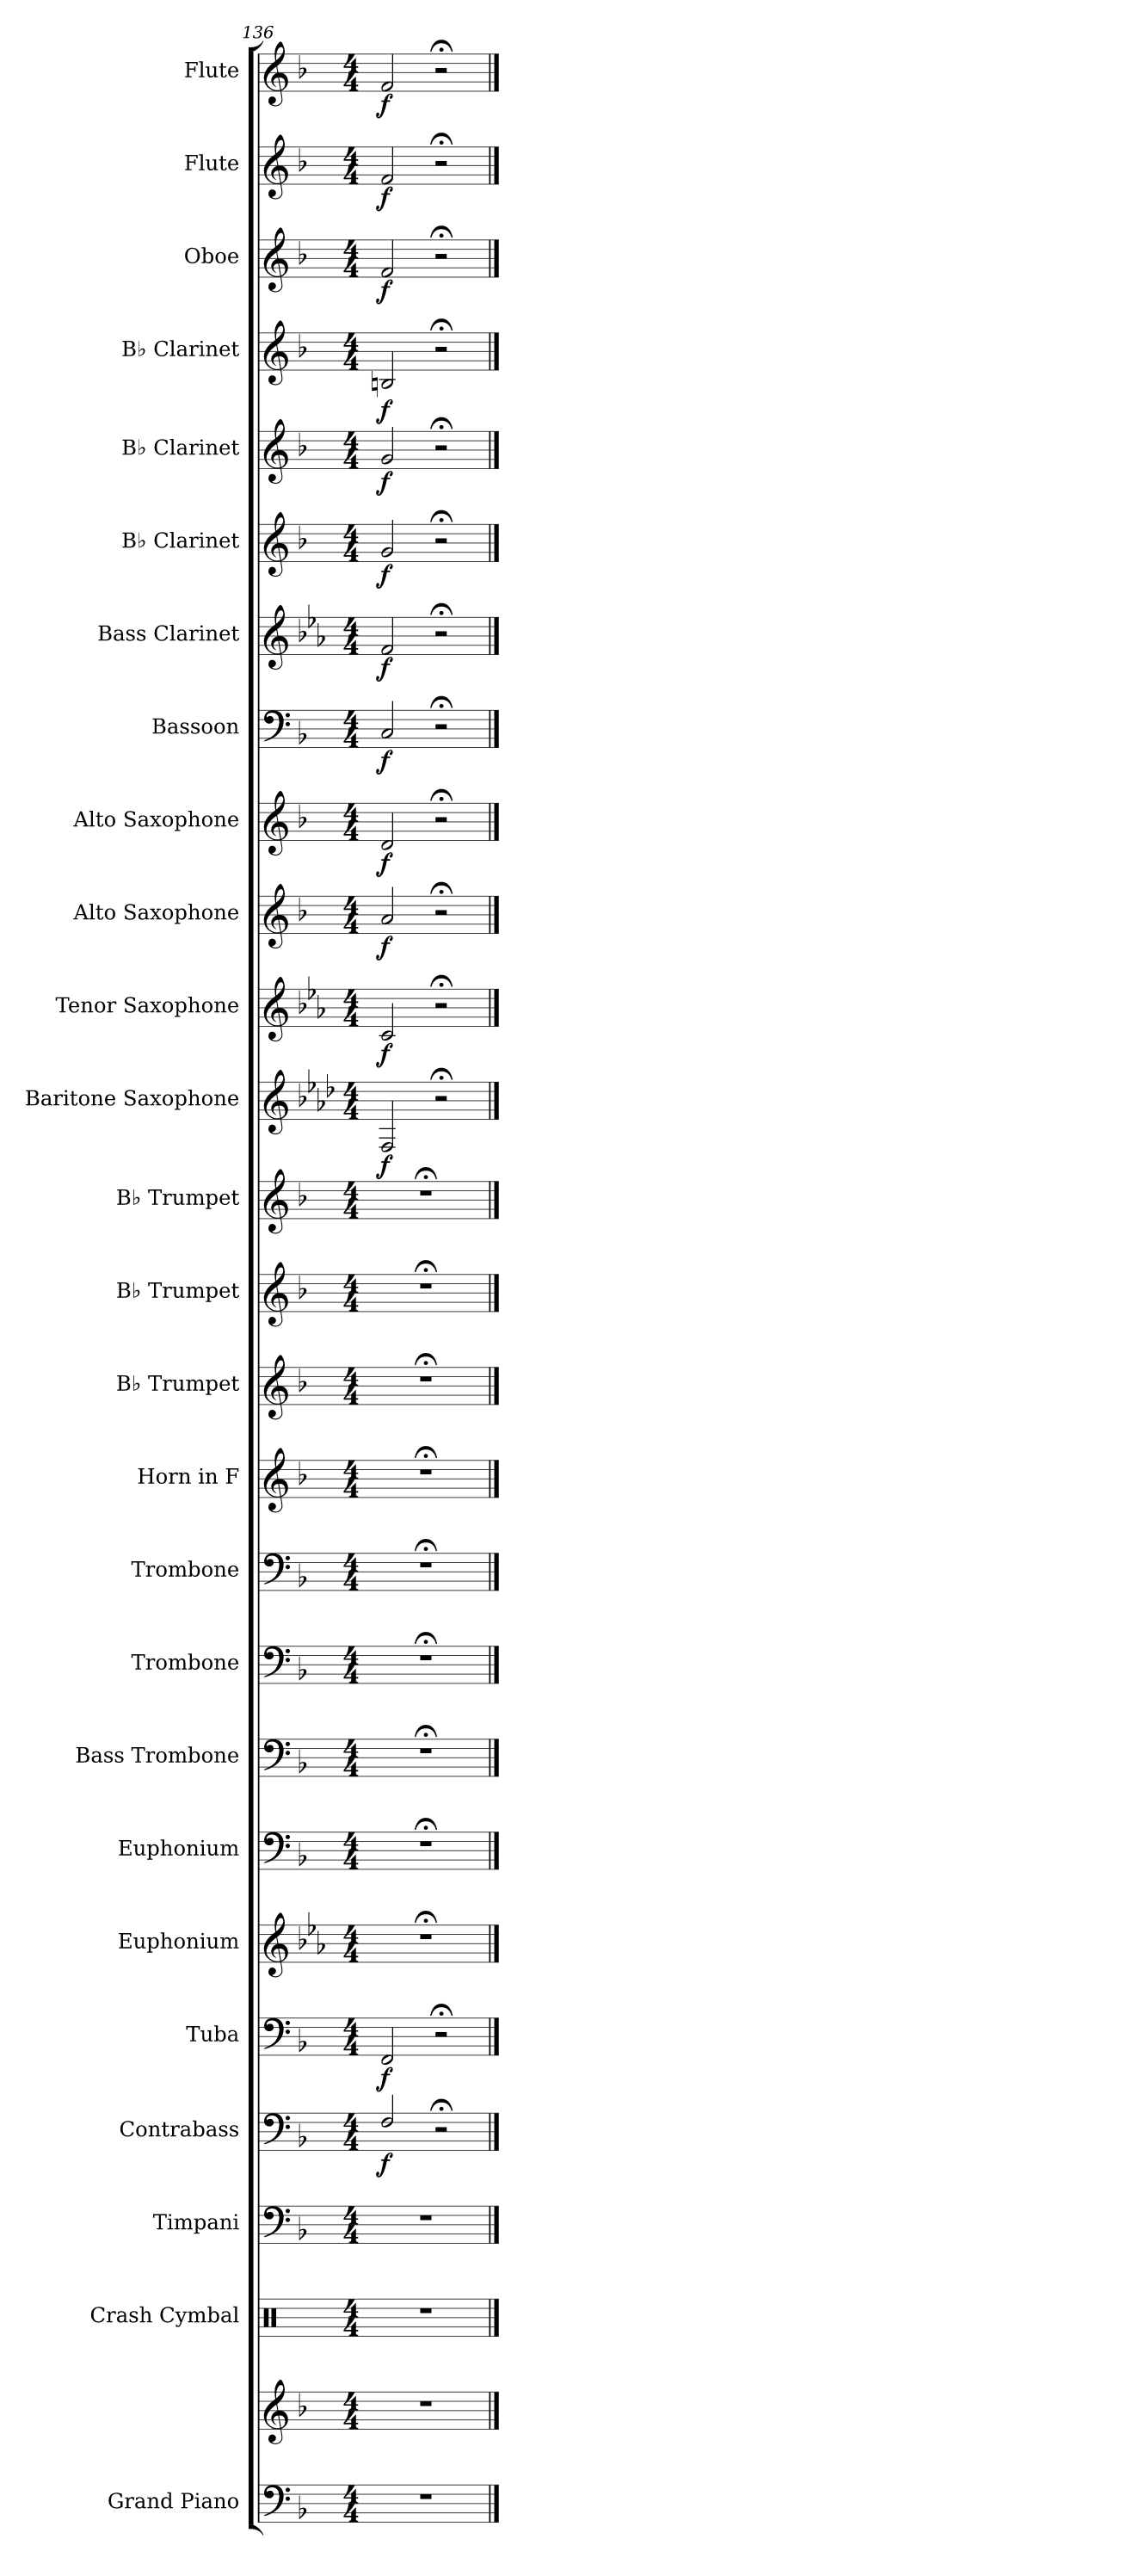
**kern	**kern	**kern	**kern	**kern	**dynam	**kern	**dynam	**kern	**kern	**kern	**kern	**kern	**kern	**kern	**kern	**kern	**kern	**dynam	**kern	**dynam	**kern	**dynam	**kern	**dynam	**kern	**dynam	**kern	**dynam	**kern	**dynam	**kern	**dynam	**kern	**dynam	**kern	**dynam	**kern	**dynam	**kern	**dynam
*part26	*part26	*part25	*part24	*part23	*part23	*part22	*part22	*part21	*part20	*part19	*part18	*part17	*part16	*part15	*part14	*part13	*part12	*part12	*part11	*part11	*part10	*part10	*part9	*part9	*part8	*part8	*part7	*part7	*part6	*part6	*part5	*part5	*part4	*part4	*part3	*part3	*part2	*part2	*part1	*part1
*staff27	*staff26	*staff25	*staff24	*staff23	*staff23	*staff22	*staff22	*staff21	*staff20	*staff19	*staff18	*staff17	*staff16	*staff15	*staff14	*staff13	*staff12	*staff12	*staff11	*staff11	*staff10	*staff10	*staff9	*staff9	*staff8	*staff8	*staff7	*staff7	*staff6	*staff6	*staff5	*staff5	*staff4	*staff4	*staff3	*staff3	*staff2	*staff2	*staff1	*staff1
*I"Grand Piano	*	*I"Crash Cymbal	*I"Timpani	*I"Contrabass	*	*I"Tuba	*	*I"Euphonium	*I"Euphonium	*I"Bass Trombone	*I"Trombone	*I"Trombone	*I"Horn in F	*I"B♭ Trumpet	*I"B♭ Trumpet	*I"B♭ Trumpet	*I"Baritone Saxophone	*	*I"Tenor Saxophone	*	*I"Alto Saxophone	*	*I"Alto Saxophone	*	*I"Bassoon	*	*I"Bass Clarinet	*	*I"B♭ Clarinet	*	*I"B♭ Clarinet	*	*I"B♭ Clarinet	*	*I"Oboe	*	*I"Flute	*	*I"Flute	*
*I'Pno.	*	*I'Cr. Cym.	*I'Timp.	*I'Cb.	*	*I'Tba.	*	*I'Euph.	*I'Euph.	*I'B. Tbn.	*I'Tbn.	*I'Tbn.	*	*I'B♭ Tpt.	*I'B♭ Tpt.	*I'B♭ Tpt.	*I'Bar. Sax.	*	*I'T. Sax.	*	*I'A. Sax.	*	*I'A. Sax.	*	*I'Bsn.	*	*I'B. Cl.	*	*I'B♭ Cl.	*	*I'B♭ Cl.	*	*I'B♭ Cl.	*	*I'Ob.	*	*I'Fl.	*	*I'Fl.	*
*clefF4	*clefG2	*clefX	*clefF4	*clefF4	*	*clefF4	*	*clefG2	*clefF4	*clefF4	*clefF4	*clefF4	*clefG2	*clefG2	*clefG2	*clefG2	*clefG2	*	*clefG2	*	*clefG2	*	*clefG2	*	*clefF4	*	*clefG2	*	*clefG2	*	*clefG2	*	*clefG2	*	*clefG2	*	*clefG2	*	*clefG2	*
*	*	*	*	*ITrd7c12	*	*	*	*ITrd8c14	*	*	*	*	*ITrd4c7	*ITrd1c2	*ITrd1c2	*ITrd1c2	*ITrd12c21	*	*ITrd8c14	*	*ITrd5c9	*	*ITrd5c9	*	*	*	*ITrd8c14	*	*ITrd1c2	*	*ITrd1c2	*	*ITrd1c2	*	*	*	*	*	*	*
*k[b-]	*k[b-]	*k[]	*k[b-]	*k[b-]	*	*k[b-]	*	*k[b-e-a-]	*k[b-]	*k[b-]	*k[b-]	*k[b-]	*k[b-e-]	*k[b-e-a-]	*k[b-e-a-]	*k[b-e-a-]	*k[b-e-a-d-]	*	*k[b-e-a-]	*	*k[b-e-a-d-]	*	*k[b-e-a-d-]	*	*k[b-]	*	*k[b-e-a-]	*	*k[b-e-a-]	*	*k[b-e-a-]	*	*k[b-e-a-]	*	*k[b-]	*	*k[b-]	*	*k[b-]	*
*M4/4	*M4/4	*M4/4	*M4/4	*M4/4	*	*M4/4	*	*M4/4	*M4/4	*M4/4	*M4/4	*M4/4	*M4/4	*M4/4	*M4/4	*M4/4	*M4/4	*	*M4/4	*	*M4/4	*	*M4/4	*	*M4/4	*	*M4/4	*	*M4/4	*	*M4/4	*	*M4/4	*	*M4/4	*	*M4/4	*	*M4/4	*
=136	=136	=136	=136	=136	=136	=136	=136	=136	=136	=136	=136	=136	=136	=136	=136	=136	=136	=136	=136	=136	=136	=136	=136	=136	=136	=136	=136	=136	=136	=136	=136	=136	=136	=136	=136	=136	=136	=136	=136	=136
!	!	!	!	!	!LO:DY:b	!	!LO:DY:b	!	!	!	!	!	!	!	!	!	!	!LO:DY:b	!	!LO:DY:b	!	!LO:DY:b	!	!LO:DY:b	!	!LO:DY:b	!	!LO:DY:b	!	!LO:DY:b	!	!LO:DY:b	!	!LO:DY:b	!	!LO:DY:b	!	!LO:DY:b	!	!LO:DY:b
1r	1r	1r	1r	2FF/	f	2FF/	f	1r;<	1r;<	1r;<	1r;<	1r;<	1r;<	1r;<	1r;<	1r;<	2FF/	f	2C/	f	2c/	f	2F/	f	2C/	f	2F/	f	2f/	f	2f/	f	2An/	f	2f/	f	2f/	f	2f/	f
.	.	.	.	2r;<	.	2r;<	.	.	.	.	.	.	.	.	.	.	2r;<	.	2r;<	.	2r;<	.	2r;<	.	2r;<	.	2r;<	.	2r;<	.	2r;<	.	2r;<	.	2r;<	.	2r;<	.	2r;<	.
==	==	==	==	==	==	==	==	==	==	==	==	==	==	==	==	==	==	==	==	==	==	==	==	==	==	==	==	==	==	==	==	==	==	==	==	==	==	==	==	==
*-	*-	*-	*-	*-	*-	*-	*-	*-	*-	*-	*-	*-	*-	*-	*-	*-	*-	*-	*-	*-	*-	*-	*-	*-	*-	*-	*-	*-	*-	*-	*-	*-	*-	*-	*-	*-	*-	*-	*-	*-
